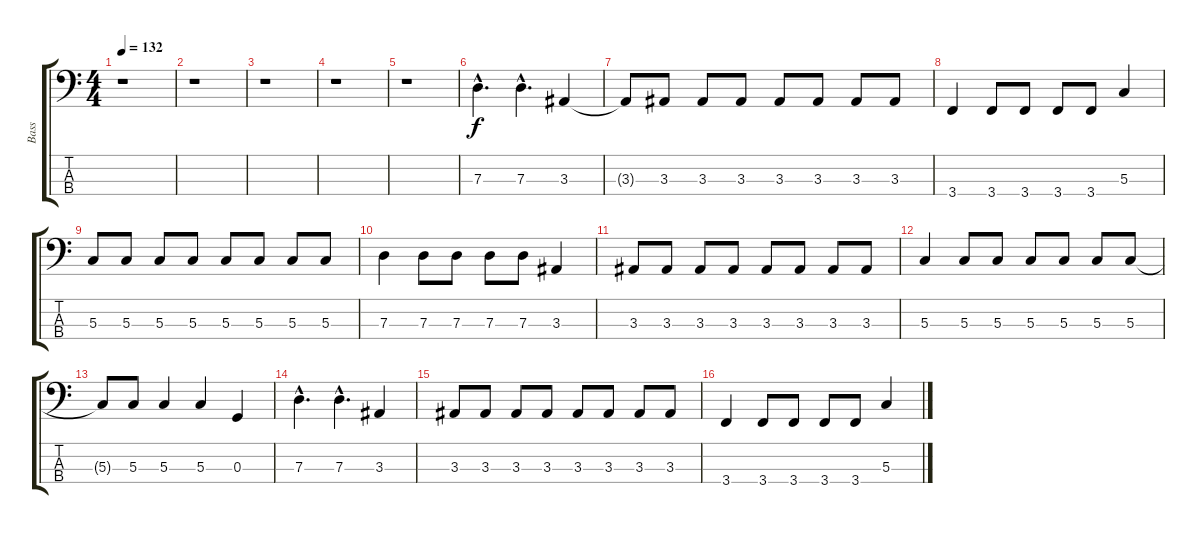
\track ("Bass" "Bass") {instrument electricbassfinger}
\staff {score tabs}
\tuning (F2 C2 G1 D1) {hide}
\ts (4 4)
\tempo 132
\clef f4
\ks c
r.1{dy f} |
r.1 |
r.1 |
r.1 |
r.1 |
7.3{hac}.4{d} 7.3{hac}.4{d} 3.3.4 |
3.3{t}.8 3.3.8 3.3.8 3.3.8 3.3.8 3.3.8 3.3.8 3.3.8 |
3.4.4 3.4.8 3.4.8 3.4.8 3.4.8 5.3.4 |
5.3.8 5.3.8 5.3.8 5.3.8 5.3.8 5.3.8 5.3.8 5.3.8 |
7.3.4 7.3.8 7.3.8 7.3.8 7.3.8 3.3.4 |
3.3.8 3.3.8 3.3.8 3.3.8 3.3.8 3.3.8 3.3.8 3.3.8 |
5.3.4 5.3.8 5.3.8 5.3.8 5.3.8 5.3.8 5.3.8 |
5.3{t}.8 5.3.8 5.3.4 5.3.4 0.3.4 |
7.3{hac}.4{d} 7.3{hac}.4{d} 3.3.4 |
3.3.8 3.3.8 3.3.8 3.3.8 3.3.8 3.3.8 3.3.8 3.3.8 |
3.4.4 3.4.8 3.4.8 3.4.8 3.4.8 5.3.4
